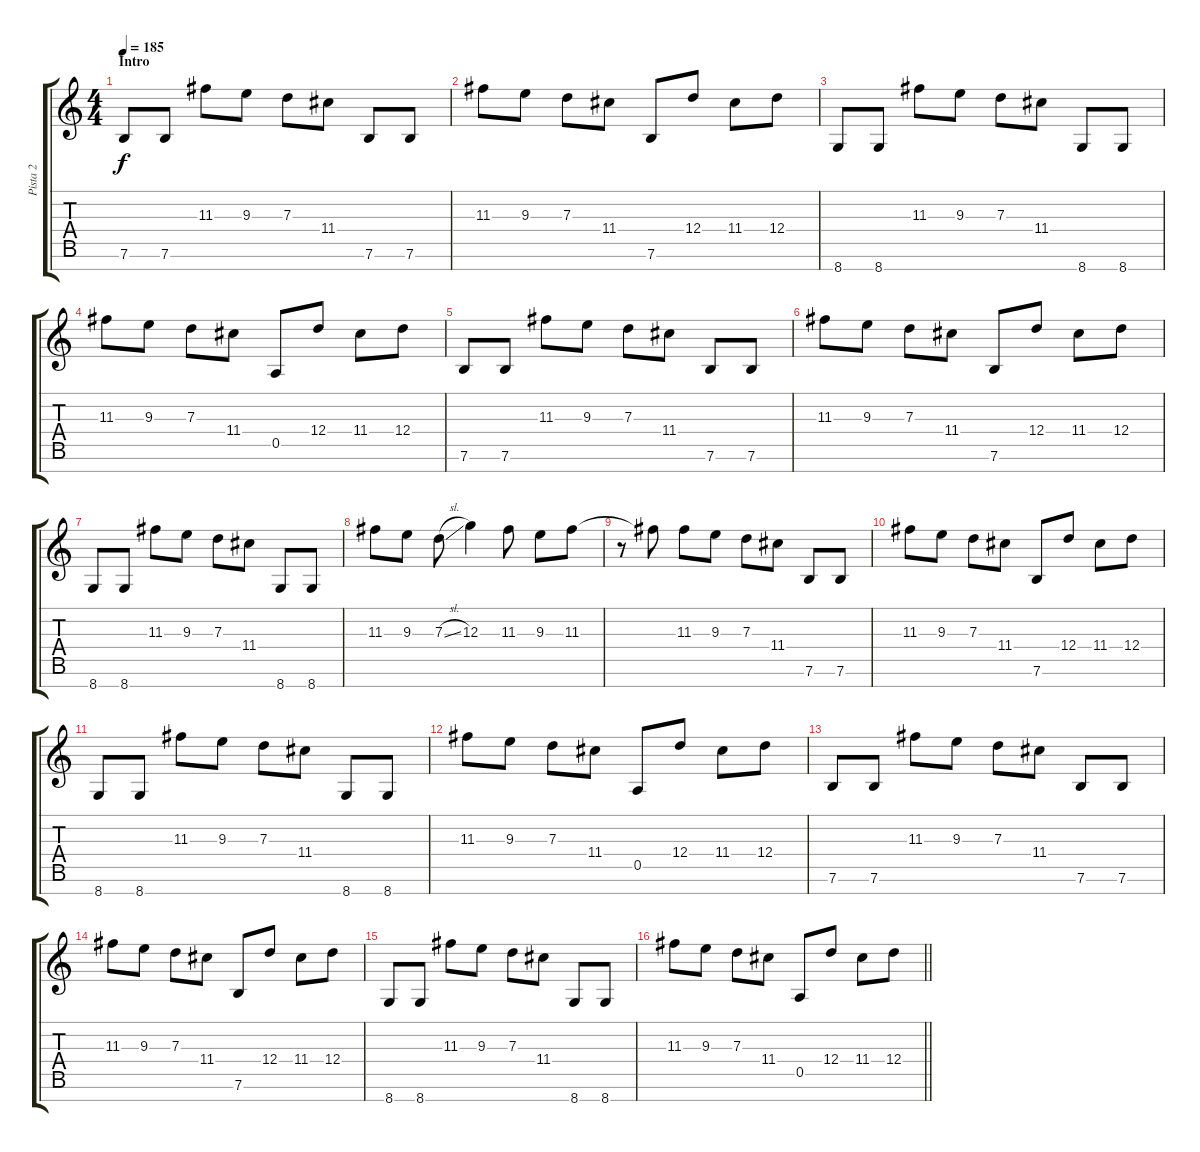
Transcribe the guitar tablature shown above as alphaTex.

\track ("Pista 2" "Pista 2") {instrument distortionguitar}
\staff {score tabs}
\tuning (E4 B3 G3 D3 A2 E2 B1) {hide}
\ts (4 4)
\section ("" "Intro")
\tempo 185
\clef g2
\ks c
7.6.8{dy f instrument distortionguitar} 7.6.8 11.3.8 9.3.8 7.3.8 11.4.8 7.6.8 7.6.8 |
11.3.8 9.3.8 7.3.8 11.4.8 7.6.8 12.4.8 11.4.8 12.4.8 |
8.7.8 8.7.8 11.3.8 9.3.8 7.3.8 11.4.8 8.7.8 8.7.8 |
11.3.8 9.3.8 7.3.8 11.4.8 0.5.8 12.4.8 11.4.8 12.4.8 |
7.6.8 7.6.8 11.3.8 9.3.8 7.3.8 11.4.8 7.6.8 7.6.8 |
11.3.8 9.3.8 7.3.8 11.4.8 7.6.8 12.4.8 11.4.8 12.4.8 |
8.7.8 8.7.8 11.3.8 9.3.8 7.3.8 11.4.8 8.7.8 8.7.8 |
11.3.8 9.3.8 7.3{sl}.8 12.3.4 11.3.8 9.3.8 11.3.8 |
r.8 11.3{t}.8 11.3.8 9.3.8 7.3.8 11.4.8 7.6.8 7.6.8 |
11.3.8 9.3.8 7.3.8 11.4.8 7.6.8 12.4.8 11.4.8 12.4.8 |
8.7.8 8.7.8 11.3.8 9.3.8 7.3.8 11.4.8 8.7.8 8.7.8 |
11.3.8 9.3.8 7.3.8 11.4.8 0.5.8 12.4.8 11.4.8 12.4.8 |
7.6.8 7.6.8 11.3.8 9.3.8 7.3.8 11.4.8 7.6.8 7.6.8 |
11.3.8 9.3.8 7.3.8 11.4.8 7.6.8 12.4.8 11.4.8 12.4.8 |
8.7.8 8.7.8 11.3.8 9.3.8 7.3.8 11.4.8 8.7.8 8.7.8 |
\barLineRight lightlight
11.3.8 9.3.8 7.3.8 11.4.8 0.5.8 12.4.8 11.4.8 12.4.8
